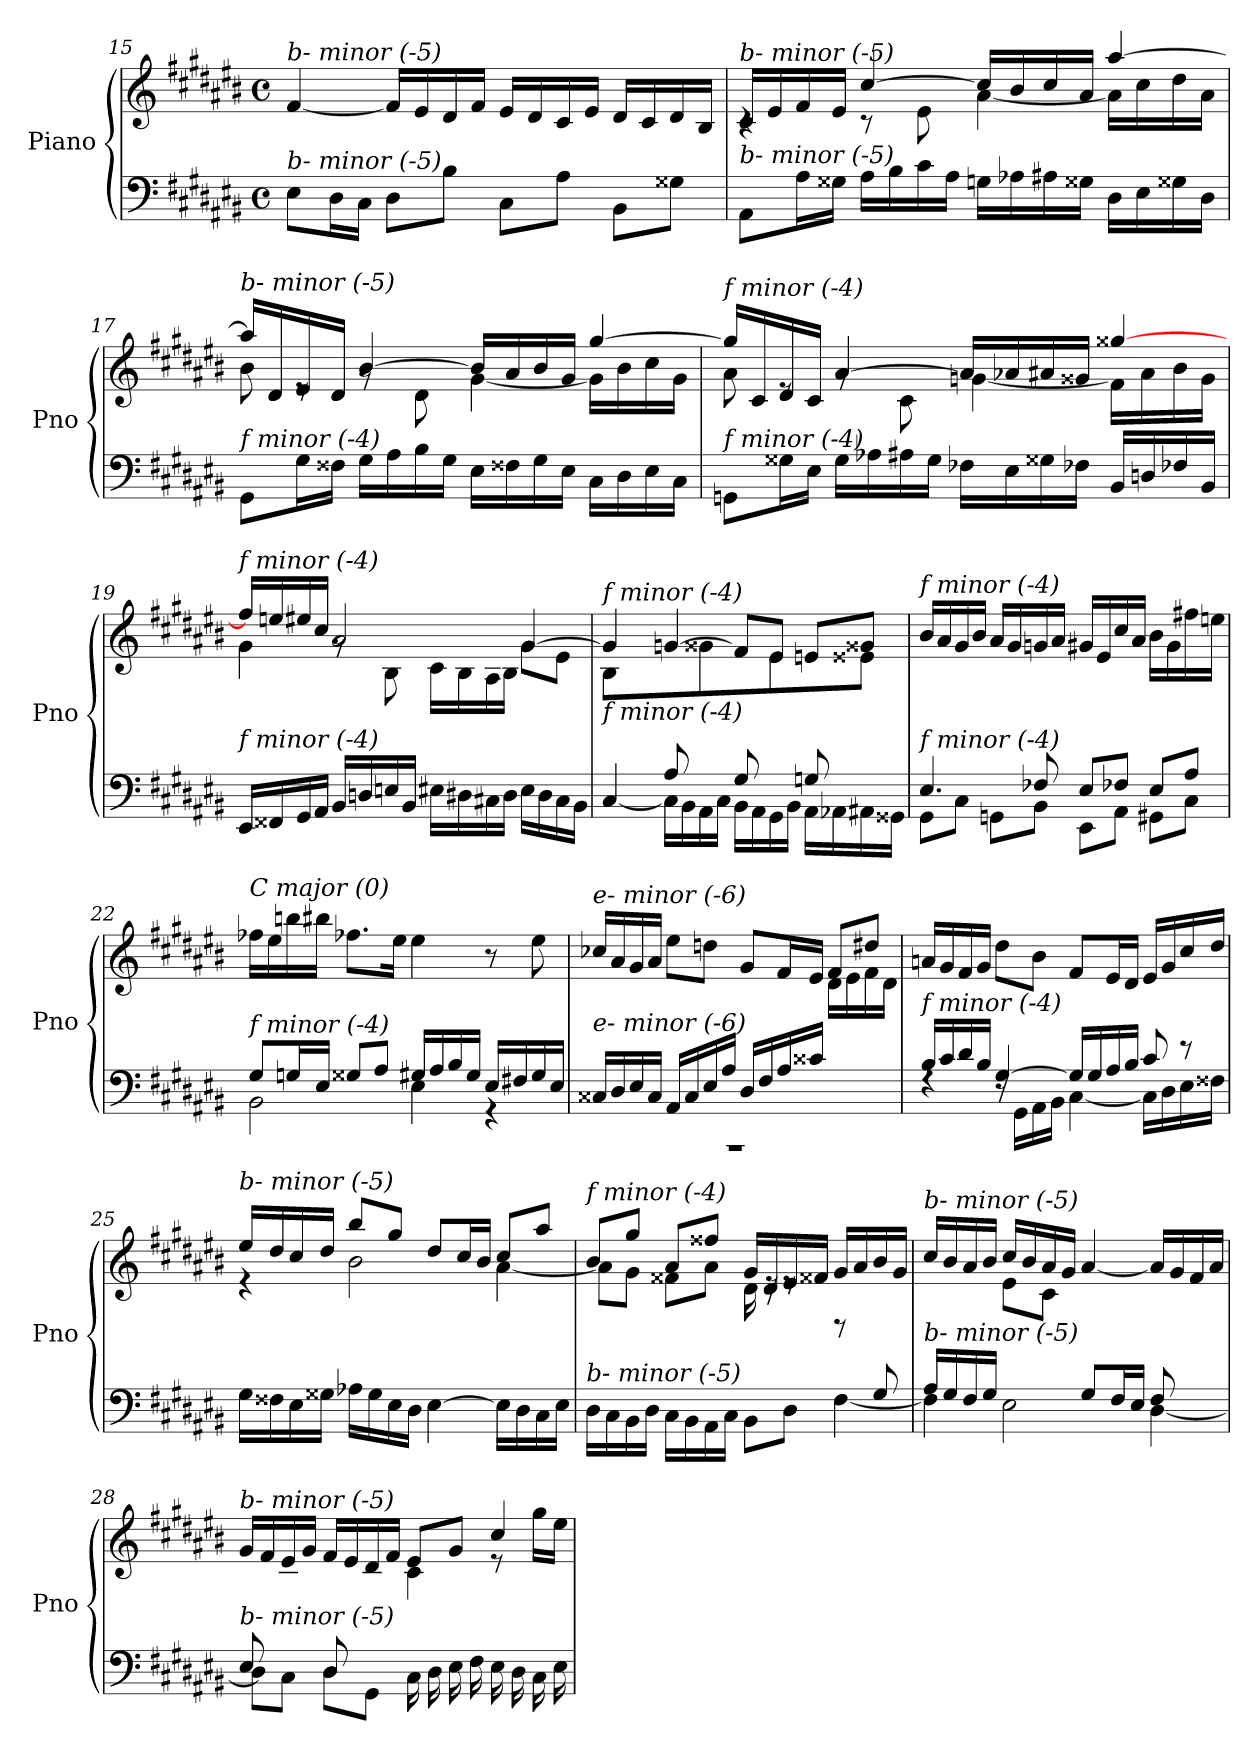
**kern	**kern
*part1	*part1
*staff2	*staff1
*I"Piano	*
*I'Pno	*
*clefF4	*clefG2
*k[f#c#g#d#a#e#b#]	*k[f#c#g#d#a#e#b#]
*M4/4	*M4/4
*met(c)	*met(c)
=15	=15
!	!LO:TX:i:t=b- minor (-5)
!LO:TX:i:t=b- minor (-5)	!
8E#\L	[4f#/
16D#\L	.
16C#\JJ	.
8D#\L	16f#/LL]
.	16e#/
8B#\J	16d#/
.	16f#/JJ
8C#\L	16e#/LL
.	16d#/
8A#\J	16c#/
.	16e#/JJ
8BB#\L	16d#/LL
.	16c#/
8G##X\J	16d#/
.	16B#/JJ
!!LO:PB:g=z
=16	=16
*	*^
!	!LO:TX:i:t=b- minor (-5)	!
!LO:TX:i:t=b- minor (-5)	!	!
8AA#\L	16c#/LL	4rc
.	16e#/	.
16A#\L	16f#/	.
16G##X\JJ	16e#/JJ	.
16A#\LL	[4cc#/	8r
16B#\	.	.
16c#\	.	8e#\
16A#\JJ	.	.
16Gni\LL	16cc#/LL]	[4a#\
16A-Xi\	16b#/	.
16A#\	16cc#/	.
16G##i\JJ	16a#/JJ	.
16D#\LL	[4aa#/	16a#\LL]
16E#\	.	16cc#\
16G##Xi\	.	16dd#\
16D#\JJ	.	16a#\JJ
=17	=17	=17
!	!LO:TX:i:t=b- minor (-5)	!
!LO:TX:i:t=f minor (-4)	!	!
8GG#\L	16aa#/LL]	8b#\
.	16d#/	.
16G#\L	16e#/	8re
16F##X\JJ	16d#/JJ	.
16G#\LL	[4b#/	8rg
16A#\	.	.
16B#\	.	8d#\
16G#\JJ	.	.
16E#\LL	16b#/LL]	[4g#\
16F##X\	16a#/	.
16G#\	16b#/	.
16E#\JJ	16g#/JJ	.
16C#\LL	[4gg#/	16g#\LL]
16D#\	.	16b#\
16E#\	.	16cc#\
16C#\JJ	.	16g#\JJ
!!LO:LB:g=z	!!
=18	=18	=18
!	!LO:TX:i:t=f minor (-4)	!
!LO:TX:i:t=f minor (-4)	!	!
8GGni\L	16gg#/LL]	8a#\
.	16c#/	.
16G##Xi\L	16d#/	8re
16E#\JJ	16c#/JJ	.
16G##i\LL	[4a#/	8rg
16A-Xi\	.	.
16A#\	.	8c#\
16G##i\JJ	.	.
16F-Xi\LL	16a#/LL]	[4gni\
16E#\	16a-Xi/	.
16G##Xi\	16a#/	.
16F-Xi\JJ	16g##Xi/JJ	.
16BB#/LL	[4gg##Xi/	16f##\LL]
16Dni/	.	16a#\
16F-Xi/	.	16b#\
16BB#/JJ	.	16g##i\JJ
=19	=19	=19
!	!LO:TX:i:t=f minor (-4)	!
!LO:TX:i:t=f minor (-4)	!	!
16EE#/LL	16ff##/LL]	4g#\
16FF##Xj/	16eeni/	.
16GG#/	16ee#/	.
16AA#/JJ	16cc#/JJ	.
16BB#/LL	2a#/	8rg
16Dni/	.	.
16Eni/	.	8B#\
16BB#/JJ	.	.
16E#\LL	.	16c#\LL
16D#X\	.	16B#\
16C#X\	.	16A#\
16D#\JJ	.	16B#\JJ
16E#\LL	[4g#/	8g#\L
16D#\	.	.
16C#\	.	8e#\J
16BB#\JJ	.	.
!!LO:LB:g=z	!!
=20	=20	=20
*^	*	*
!	!	!LO:TX:i:t=f minor (-4)	!
!LO:TX:i:t=f minor (-4)	!	!	!
8ryy	[4C#/	4g#/]	8B#\L
16A#/L	.	.	4ryy
16G#/JJ	.	.	.
8A#/L	16C#\LL]	[4gni/	.
.	16BB#\	.	.
8ryy	16AA#\	.	8g##Xi\J
.	16C#\JJ	.	.
8G#/L	16BB#\LL	8f##/L]	8ryy
.	16AA#\	.	.
8ryy	16GG#\	8e#/J	8e#\J
.	16BB#\JJ	.	.
8Gni/L	16AA#\LL	8eni/L	8ryy
.	16AA-Xi\	.	.
8ryy	16AA#\	8g##Xi/J	8e##Xi\J
.	16GG##Xi\JJ	.	.
*	*	*v	*v
=21	=21	=21
!	!	!LO:TX:i:t=f minor (-4)
!LO:TX:i:t=f minor (-4)	!	!
4.E#/	8GG#\L	16b#/LL
.	.	16a#/
.	8C#\J	16g#/
.	.	16b#/JJ
.	8GGni\L	16a#/LL
.	.	16g#/
8F-Xi/	8BB#\J	16gni/
.	.	16a#/JJ
8E#/L	8EE#\L	16g#/LL
.	.	16e#/
8F-Xi/J	8AA#\J	16cc#/
.	.	16a#/JJ
8E#/L	8GG#\L	16b#\LL
.	.	16g#\
8A#/J	8C#\J	16ff#X\
.	.	16eeni\JJ
=22	=22	=22
!	!	!LO:TX:i:t=C major (0)
!LO:TX:i:t=f minor (-4)	!	!
8G#/L	2BB#\	16ff-Xi\LL
.	.	16ee#\
16Gni/L	.	16bbni\
16E#/JJ	.	16bb#\JJ
8G##i/L	.	8.ff-Xi\L
8A#/J	.	.
.	.	16ee#\Jk
16G#/LL	4E#\	4ee#\
16A#/	.	.
16B#/	.	.
16G#/JJ	.	.
16E#/LL	4r	8r
16F#X/	.	.
16G#/	.	8ee#\
16E#/JJ	.	.
!!LO:LB:g=z
=23	=23	=23
*	*	*^
!	!	!LO:TX:i:t=e- minor (-6)	!
!LO:TX:i:t=e- minor (-6)	!	!	!
1rAAA	16C##X/LL	16cc-Xi/LL	2.ryy
.	16D#/	16a#/	.
.	16E#/	16g#/	.
.	16C##/JJ	16a#/JJ	.
.	16AA#/LL	8ee#\L	.
.	16C##/	.	.
.	16E#/	8ddni\J	.
.	16A#/JJ	.	.
.	16D#/LL	8g#/L	.
.	16F#/	.	.
.	16A#/	16f#/L	.
.	16c##X/JJ	16e#/JJ	.
.	4ryy	8f#/L	16d#\LL
.	.	.	16e#\
.	.	8dd#/J	16f#\
.	.	.	16d#\JJ
=24	=24	=24	=24
!	!	!LO:TX:i:t=e- minor (-6)	!
!LO:TX:i:t=f minor (-4)	!	!	!
*	*	*v	*v
16B#/LL	4rF	16an/LL
16c#/	.	16g#/
16d#/	.	16f#/
16B#/JJ	.	16g#/JJ
[4G#/	16rF	8dd#\L
.	16GG#\LL	.
.	16AA#\	8b#\J
.	16BB#\JJ	.
16G#/LL]	[4C#\	8f#/L
16G#/	.	.
16A#/	.	16e#/L
16B#/JJ	.	16d#/JJ
8c#/	16C#\LL]	16e#/LL
.	16D#\	16g#/
8r	16E#\	16cc#/
.	16F##Xj\JJ	16dd#/JJ
=25	=25	=25
*	*	*^
!	!	!LO:TX:i:t=b- minor (-5)	!
!LO:TX:i:t=f minor (-4)	!	!	!
*v	*v	*	*
16G#\LL	16ee#/LL	4r
16F##Xj\	16dd#/	.
16E#\	16cc#/	.
16G##i\JJ	16dd#/JJ	.
16A-Xi\LL	8bb#/L	2b#\
16G##i\	.	.
16E#\	8gg#/J	.
16D#\JJ	.	.
[4E#\	8dd#/L	.
.	16cc#/L	.
.	16b#/JJ	.
16E#\LL]	8cc#/L	[4a#\
16D#\	.	.
16C#\	8aa#/J	.
16E#\JJ	.	.
!!LO:LB:g=z	!!
=26	=26	=26
*^	*	*
!	!	!LO:TX:i:t=f minor (-4)	!
!LO:TX:i:t=b- minor (-5)	!	!	!
2..ryy	16D#\LL	8b#/L	8a#\L]
.	16C#\	.	.
.	16BB#\	8gg#/J	8g#\J
.	16D#\JJ	.	.
.	16C#\LL	8a#/L	8f##X\L
.	16BB#\	.	.
.	16AA#\	8ff##X/J	8a#\J
.	16C#\JJ	.	.
.	8BB#\L	16g#/LL	16d#\
.	.	16d#/	16re
.	8D#\J	16e#/	8re
.	.	16f##X/JJ	.
.	[4F#\	16g#/LL	8rD
.	.	16a#/	.
8G#/	.	16b#/	8ryy
.	.	16g#/JJ	.
=27	=27	=27	=27
*	*	*	*^
!	!	!LO:TX:i:t=b- minor (-5)	!	!
!LO:TX:i:t=b- minor (-5)	!	!	!	!
4F#\]	16A#/LL	16cc#/LL	2..ryy	4ryy
.	16G#/	16b#/	.	.
.	16F#/	16a#/	.	.
.	16G#/JJ	16b#/JJ	.	.
2E#\	4ryy	16cc#/LL	.	8e#\L
.	.	16b#/	.	.
.	.	16a#/	.	8c#\J
.	.	16g#/JJ	.	.
.	8G#/L	[4a#/	.	2ryy
.	16F#/L	.	.	.
.	16E#/JJ	.	.	.
8F#/L	[4D#\	16a#/LL]	.	.
.	.	16g#/	.	.
8ryy	.	16f#/	8d#\J	.
.	.	16a#/JJ	.	.
=28	=28	=28	=28	=28
*	*^	*	*	*^
!	!	!	!LO:TX:i:t=b- minor (-5)	!	!	!
!LO:TX:i:t=b- minor (-5)	!	!	!	!	!	!
2ryy	8E#/L	8D#\L]	16g#/LL	2ryy	8ryy	2ryy
.	.	.	16f#/	.	.	.
.	8ryy	8C#\J	16e#/	.	8c#\J	.
.	.	.	16g#/JJ	.	.	.
.	8D#/L	8D#\L	16f#/LL	.	8ryy	.
.	.	.	16e#/	.	.	.
.	8ryy	8GG#\J	16d#/	.	8B#\J	.
.	.	.	16f#/JJ	.	.	.
2ryy	16C#\LL	2ryy	8e#/L	4c#\	2ryy	2ryy
.	16D#\	.	.	.	.	.
.	16E#\	.	8g#/J	.	.	.
.	16F#\JJ	.	.	.	.	.
.	16E#\LL	.	4cc#/	8r	.	.
.	16D#\	.	.	.	.	.
.	16C#\	.	.	16gg#\LL	.	.
.	16E#\JJ	.	.	16ee#\JJ	.	.
*v	*v	*v	*	*	*	*
*	*v	*v	*v	*v
=	=
*-	*-
